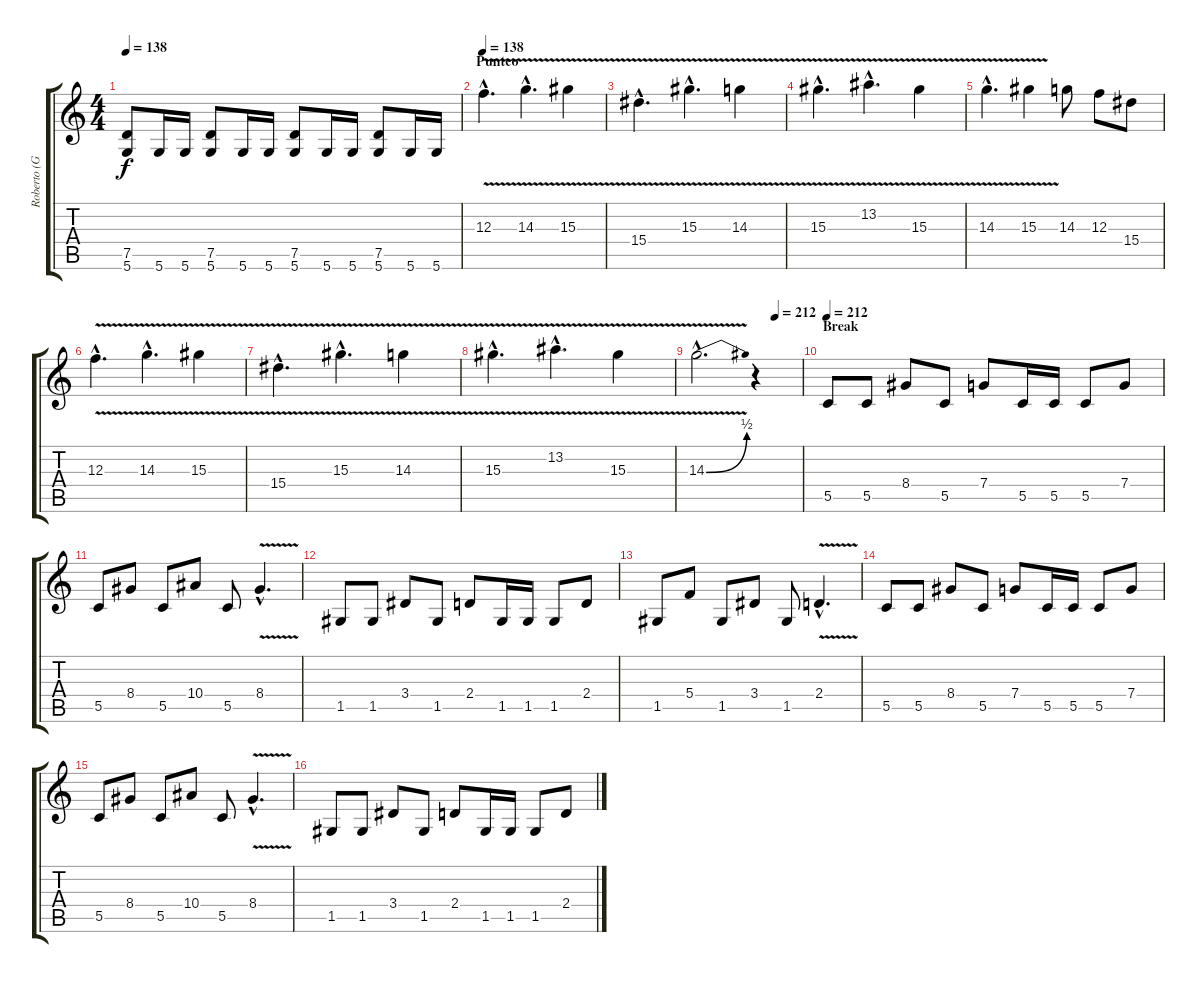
\track ("Roberto (Guitar)" "Roberto (G") {instrument overdrivenguitar}
\staff {score tabs}
\tuning (D4 A3 F3 C3 G2 D2) {hide}
\ts (4 4)
\tempo 138
\clef g2
\ks c
(7.5 5.6).8{dy f} 5.6.16 5.6.16 (7.5 5.6).8 5.6.16 5.6.16 (7.5 5.6).8 5.6.16 5.6.16 (7.5 5.6).8 5.6.16 5.6.16 |
\section ("" "Punteo")
\tempo 138
12.3{v hac}.4{d} 14.3{v hac}.4{d} 15.3{v}.4 |
15.4{v hac}.4{d} 15.3{v hac}.4{d} 14.3{v}.4 |
15.3{v hac}.4{d} 13.2{v hac}.4{d} 15.3{v}.4 |
14.3{v hac}.4{d} 15.3{v}.4 14.3.8 12.3.8 15.4.8 |
12.3{v hac}.4{d} 14.3{v hac}.4{d} 15.3{v}.4 |
15.4{v hac}.4{d} 15.3{v hac}.4{d} 14.3{v}.4 |
15.3{v hac}.4{d} 13.2{v hac}.4{d} 15.3{v}.4 |
\tempo (212 0.75)
14.3{be (bend 0 0 60 2) v hac}.2{d} r.4 |
\section ("" "Break")
\tempo 212
5.5.8 5.5.8 8.4.8 5.5.8 7.4.8 5.5.16 5.5.16 5.5.8 7.4.8 |
5.5.8 8.4.8 5.5.8 10.4.8 5.5.8 8.4{v hac}.4{d} |
1.5.8 1.5.8 3.4.8 1.5.8 2.4.8 1.5.16 1.5.16 1.5.8 2.4.8 |
1.5.8 5.4.8 1.5.8 3.4.8 1.5.8 2.4{v hac}.4{d} |
5.5.8 5.5.8 8.4.8 5.5.8 7.4.8 5.5.16 5.5.16 5.5.8 7.4.8 |
5.5.8 8.4.8 5.5.8 10.4.8 5.5.8 8.4{v hac}.4{d} |
1.5.8 1.5.8 3.4.8 1.5.8 2.4.8 1.5.16 1.5.16 1.5.8 2.4.8
